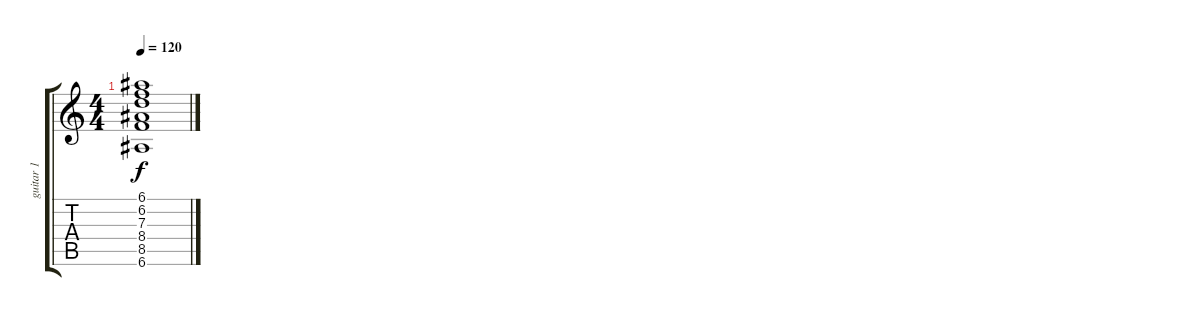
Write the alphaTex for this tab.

\track ("guitar 1" "guitar 1") {instrument overdrivenguitar}
\staff {score tabs}
\tuning (E4 B3 G3 D3 A2 E2) {hide}
\ts (4 4)
\tempo 120
\clef g2
\ks c
(6.1{t} 6.2{t} 7.3{t} 8.4{t} 8.5{t} 6.6{t}).1{dy f}
